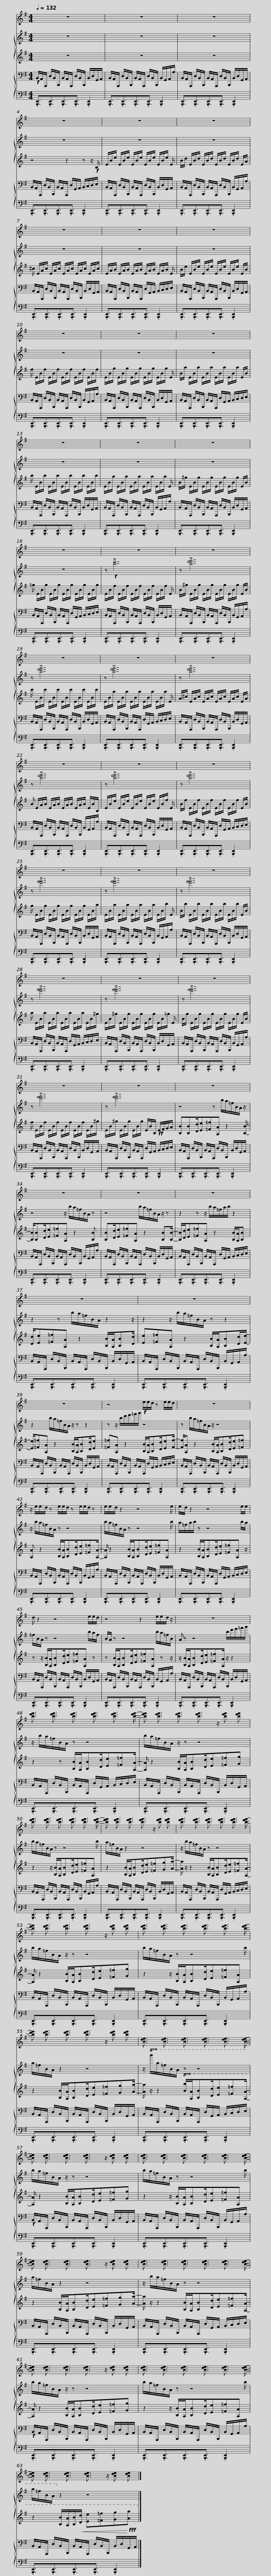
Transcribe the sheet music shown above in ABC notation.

X:1
%%score 1 { 2 | 3 } { 4 | 5 }
L:1/8
Q:1/4=132
M:4/4
I:linebreak $
K:G
V:1 treble
V:2 treble
V:3 treble
V:4 bass
V:5 bass
V:1
 z8 | z8 |$ z8 | z8 |$ z8 | %5
 z8 |$ z8 | z8 |$ z8 | z8 |$ %10
 z8 | z8 |$ z8 | z8 |$ z8 | %15
 z8 |$ z8 | z8 |$ z8 | z8 |$ %20
 z8 | z8 |$ z8 | z8 |$ z8 | %25
 z8 |$ z8 | z8 |$ z8 | z8 |$ %30
 z8 | z8 |$ z8 | z8 |$ z8 | %35
 z8 |$ z8 | z8 |$ z8 | z4!f! e/e/d/ z e/e/d/ |$ %40
 z8 | z/ e/e/d/ z e/e/d/ z e/e/d/ z |$ e/e/d/ z2 z4 e/ |e/d/ z2 z4 e/e/ |$ d/ z2 z4 e/e/d/ | %45
 z4 z2 e/e/d/ z/ |$ z8 | [bd'e']3/2 [bd'e']3/2 [bd'e']3/2 [bd'e']3/2 [bd'e']3/2 [bd'e']/- |$ [bd'e'] [bd'e']3/2 [bd'e']3/2 [bd'e']3/2 z/ [bd'e'] [bd'e'] | [bd'e']3/2 [bd'e']3/2 [bd'e']3/2 [bd'e']3/2 [bd'e']3/2 [bd'e']/- |$ %50
 [bd'e'] [bd'e']3/2 [bd'e']3/2 [bd'e']3/2 z/ [bd'e'] [bd'e'] | [bd'e']3/2 [bd'e']3/2 [bd'e']3/2 [bd'e']3/2 [bd'e']3/2 [bd'e']/- |$ [bd'e'] [bd'e']3/2 [bd'e']3/2 [bd'e']3/2 z/ [bd'e'] [bd'e'] | [bd'e']3/2 [bd'e']3/2 [bd'e']3/2 [bd'e']3/2 [bd'e']3/2 [bd'e']/- |$ [bd'e'] [bd'e']3/2 [bd'e']3/2 [bd'e']3/2 z/ [bd'e'] [bd'e'] | %55
 [Bde]3/2 [Bde]3/2 [Bde]3/2 [Bde]3/2 [Bde]3/2 [Bde]/- |$ [Bde] [Bde]3/2 [Bde]3/2 [Bde]3/2 z/ [Bde] [Bde] | [Bde]3/2 [Bde]3/2 [Bde]3/2 [Bde]3/2 [Bde]3/2 [Bde]/- |$ [Bde] [Bde]3/2 [Bde]3/2 [Bde]3/2 z/ [Bde] [Bde] | [Bde]3/2 [Bde]3/2 [Bde]3/2 [Bde]3/2 [Bde]3/2 [Bde]/- |$ %60
 [Bde] [Bde]3/2 [Bde]3/2 [Bde]3/2 z/ [Bde] [Bde] | [Bde]3/2 [Bde]3/2 [Bde]3/2 [Bde]3/2 [Bde]3/2 [Bde]/- |$ [Bde] [Bde]3/2 [Bde]3/2 [Bde]3/2 z/ [Bde] [Bde] |] %63
V:2
 z8 | z8 |$ z8 | z8 |$ z8 | %5
 z8 |$ z8 | z8 |$ z8 | z8 |$ %10
 z8 | z8 |$ z8 | z8 |$ z8 | %15
 z8 |$ z!f! !>![bd']7 | z !>![bd'e']7 |$ z !>![bd'e']7 | z !>![bd'e']7 |$ %20
 z !>![bd'e']7 | z !>![bd'e']7 |$ z !>![bd'e']7 | z !>![bd'e']7 |$ z !>![d'e'f']7 | %25
 z !>![d'e'f']7 |$ z !>![d'e'f']7 | z !>![d'e'f']7 |$ z !>![d'e'f']7 | z !>![d'e'f']7 |$ %30
 z !>![d'e'f']7 | z !>![d'e'f']7 |$ z4 z b/a/=f/B/A/ z/ | z4 z/ b/a/=f/B/A/ z |$ z4 b/a/=f/B/A/ z/ z | %35
 z2 z z/ b/a/=f/a/b/ z2 |$ z2 z b/a/=f/B/A/ z2 z/ | z2 z/ b/a/=f/B/A/ z z2 |$ z2 b/a/=f/B/A/ z/ z z2 | z z/ b/d'/e'/=f'/g'/ z4 |$ %40
 z b/a/=f/B/A/ z/ z4 | z/ b/a/=f/B/A/ z z4 |$ b/a/=f/B/A/ z z4 b/ |a/=f/a/b/ z z4 b/a/ |$ =f/B/A/ z z4 b/a/f/ | %45
B/A/ z z4 b/a/=f/B/ |$ A/ z z4 b/d'/e'/=f'/g'/ | z/ b/a/=f/B/A/ z z4 |$ b/a/=f/B/A/ z/ z z4 | b/a/=f/B/A/ z z4 b/ |$ %50
 a/=f/B/A/ z2 z4 | z/ b/a/=f/B/A/ z z4 |$ b/a/=f/B/A/ z/ z z4 | b/a/=f/B/A/ z z4 b/ |$ a/=f/B/A/ z2 z4 | %55
 z/!8va(! b'/a'/=f'/b/a/ z z4 |$ b'/a'/=f'/b/a/ z/ z z4 | b'/a'/=f'/b/a/ z z4 b'/ |$ a'/=f'/b/a/ z2 z4 | z/ b'/a'/=f'/b/a/ z z4 |$ %60
 b'/a'/=f'/b/a/ z/ z z4 | b'/a'/=f'/b/a/ z z4 b'/ |$ a'/=f'/b/a/!8va)! z2 z4 |] %63
V:3
 z8 | z8 |$ z8 | z4 z2 z z/!f! B,/ |$ E/B/e/ E/B/e/ E/B/e/ E/B/e/ E/B/e/ E/ | %5
B/d/ E/B/d/ E/B/d/ E/B/d/ E/B/d/ E/A/ |$ ^c/ E/A/c/ E/A/c/ E/A/c/ E/A/c/ E/A/c/ | E/A/B/ E/A/B/ E/A/B/ E/A/B/ E/A/B/ E/ |$ B/e/ E/B/e/ E/B/e/ E/B/e/ E/B/e/ E/B/ |f/ E/B/f/ E/B/f/ E/B/f/ E/B/f/ E/B/f/ |$ %10
 E/B/g/ E/B/g/ E/B/g/ E/B/g/ E/B/g/ E/ |B/a/ E/B/a/ E/B/a/ E/B/a/ E/B/a/ E/B/ |$ b/ E/B/b/ E/B/b/ E/B/b/ E/B/b/ E/B/b/ | E/B/a/ E/B/a/ E/B/a/ E/B/a/ E/B/a/ E/ |$ B/^g/ E/B/g/ E/B/g/ E/B/g/ E/B/g/ E/B/ | %15
=g/ E/B/g/ E/B/g/ E/B/g/ E/B/g/ E/B/g/ |$ E/B/f/ E/B/f/ E/B/f/ E/B/f/ E/B/f/ E/ |B/^g/ E/B/g/ E/B/g/ E/B/g/ E/B/g/ E/B/ |$ c'/ E/B/c'/ E/B/c'/ E/B/c'/ E/B/c'/ E/B/c'/ | E/B/a/ E/B/a/ E/B/a/ E/B/a/ E/B/a/ E/ |$ %20
 A/^c/ E/A/c/ E/A/c/ E/A/c/ E/A/c/ E/A/ |B/ E/A/B/ E/A/B/ E/A/B/ E/A/B/ E/B/B,/ |$ E/B/e/ E/B/e/ E/B/e/ E/B/e/ E/B/f/ E/ |B/f/ E/B/f/ E/B/f/ E/B/f/ E/B/f/ E/B/ |$ g/ E/B/g/ E/B/g/ E/B/g/ E/B/g/ E/B/a/ | %25
 E/B/a/ E/B/a/ E/B/a/ E/B/a/ E/B/b/ E/ |$ B/b/ E/B/b/ E/B/b/ E/B/b/ E/B/b/ E/B/ |a/ E/B/a/ E/B/a/ E/B/a/ E/B/a/ E/B/^g/ |$ E/B/^g/ E/B/g/ E/B/g/ E/B/g/ E/B/=g/ E/ |B/g/ E/B/g/ E/B/g/ E/B/g/ E/B/g/ E/B/ |$ %30
 f/ E/B/f/ E/B/f/ E/B/f/ E/B/f/ E/B/^g/ | E/B/^g/ E/B/g/ E/B/g/ E/B/B,/!ff! E/F/G/A/ |$ [B,B][B,B][Dd]/[Ee][=F=f][A,A] z2 [B,B]/- | [B,B]/[B,B][Dd]/[Ee][=F=f][A,A] z2 [B,B] |$ [B,B][Dd]/[Ee][=F=f][A,A] z2 [B,B][B,B]/- | %35
[B,B]/[Dd]/[Ee][=F=f][A,A] z2 [B,B]/[A,A]/[B,B] |$ [Dd]/[Ee][=F=f][A,A] z2 [B,B]/[A,A]/[B,B][Dd]/ |[Ee][=F=f][A,A] z2 [B,B]/[A,A]/[B,B][Dd]/[Ee]/- |$ [Ee]/[=F=f][A,A] z2 [B,B]/[A,A]/[B,B][Dd]/[Ee] |[=F=f][A,A] z2 [B,B]/[A,A]/[B,B][Dd]/[Ee][Ff]/- |$ %40
 [Ff]/[A,A] z2 [B,B]/[A,A]/[B,B][Dd]/[Ee][=F=f] |[A,A] z2 [B,B]/[A,A]/[B,B][Dd]/[Ee][=F=f][A,A]/- |$ [A,A]/ z2 [B,B]/[A,A]/[B,B][Dd]/[Ee][=F=f][A,A] | z2 [B,B]/[A,A]/[B,B][Dd]/[Ee][=F=f][A,A] z/ |$ z z/ [B,B]/[A,A]/[B,B][Dd]/[Ee][=F=f][A,A] z | %45
 z [B,B]/[A,A]/[B,B][Dd]/[Ee][=F=f][A,A] z z/ |$ z/ [B,B]/[A,A]/[B,B][Dd]/[Ee][=F=f][A,A]/ z/ z2 | z2 z [B,B]/[A,A]/[B,B][Dd]/[Ee][=F=f][A,A]/- |$ [A,A]/ z2 [B,B]/[A,A]/[B,B][Dd]/[Ee][=F=f][Gg] | z2 z/ [B,B]/[A,A]/[B,B][Dd]/[Ee][=F=f][A,A] |$ %50
 z2 [B,B]/[A,A]/[B,B][Dd]/[Ee][=F=f][Gg][Aa]/- |[Aa]/ z/ z2 [B,B]/[A,A]/[B,B][Dd]/[Ee][=F=f][A,A]/- |$ [A,A]/ z2 [B,B]/[A,A]/[B,B][Dd]/[Ee][=F=f][Gg] | z2 z/ [B,B]/[A,A]/[B,B][Dd]/[Ee][=F=f][A,A] |$ z2 [B,B]/[A,A]/[B,B][Dd]/[Ee][=F=f][Gg][Aa]/- | %55
[Aa]/ z/ z2!8va(! [Bb]/[Aa]/[Bb][dd']/[ee'][=f=f'][Aa]/- |$ [Aa]/ z2 [Bb]/[Aa]/[Bb][dd']/[ee'][=f=f'][gg'] | z2 z/ [Bb]/[Aa]/[Bb][dd']/[ee'][=f=f'][Aa] |$ z2 [Bb]/[Aa]/[Bb][dd']/[ee'][=f=f'][gg'][aa']/- |[aa']/ z/ z2 [Bb]/[Aa]/[Bb][dd']/[ee'][=f=f'][Aa]/- |$ %60
 [Aa]/ z2 [Bb]/[Aa]/[Bb][dd']/[ee'][=f=f'][gg'] | z2 z/ [Bb]/[Aa]/[Bb][dd']/[ee'][=f=f'][Aa] |$ z2 [Bb]/[Aa]/[Bb]/!<(![dd']/ [ee'][=f=f'][gg']!<)!!fff![aa']!8va)! |] %63
V:4
!f! B,,/A,,/A,,,/ D,/B,,/B,,,/ B,,/A,,/A,,,/ D,/B,,/B,,,/ B,,/D,/G,,/A,,/ | B,,/A,,/A,,,/ D,/B,,/B,,,/ B,,/A,,/A,,,/ D,/B,,/B,,,/ B,,/G,,/A,,/A,/ |$ B,,/A,,/A,,,/ D,/B,,/B,,,/ B,,/A,,/A,,,/ D,/B,,/B,,,/ B,,/D,/G,,/A,,/ | B,,/A,,/A,,,/ D,/B,,/B,,,/ B,,/A,,/A,,,/ D,/G,,/A,,/ B,,/C,/D,/E,/ |$ B,,/A,,/A,,,/ D,/B,,/B,,,/ B,,/A,,/A,,,/ D,/B,,/B,,,/ B,,/D,/G,,/A,,/ | %5
 B,,/A,,/A,,,/ D,/B,,/B,,,/ B,,/A,,/A,,,/ D,/B,,/B,,,/ B,,/G,,/A,,/A,/ |$ B,,/A,,/A,,,/ D,/B,,/B,,,/ B,,/A,,/A,,,/ D,/B,,/B,,,/ B,,/D,/G,,/A,,/ | B,,/A,,/A,,,/ D,/B,,/B,,,/ B,,/A,,/A,,,/ D,/G,,/A,,/ B,,/C,/D,/E,/ |$ B,,/A,,/A,,,/ D,/B,,/B,,,/ B,,/A,,/A,,,/ D,/B,,/B,,,/ B,,/D,/G,,/A,,/ | B,,/A,,/A,,,/ D,/B,,/B,,,/ B,,/A,,/A,,,/ D,/B,,/B,,,/ B,,/G,,/A,,/A,/ |$ %10
 B,,/A,,/A,,,/ D,/B,,/B,,,/ B,,/A,,/A,,,/ D,/B,,/B,,,/ B,,/D,/G,,/A,,/ | B,,/A,,/A,,,/ D,/B,,/B,,,/ B,,/A,,/A,,,/ D,/G,,/A,,/ B,,/C,/D,/E,/ |$ B,,/A,,/A,,,/ D,/B,,/B,,,/ B,,/A,,/A,,,/ D,/B,,/B,,,/ B,,/D,/G,,/A,,/ | B,,/A,,/A,,,/ D,/B,,/B,,,/ B,,/A,,/A,,,/ D,/B,,/B,,,/ B,,/G,,/A,,/A,/ |$ B,,/A,,/A,,,/ D,/B,,/B,,,/ B,,/A,,/A,,,/ D,/B,,/B,,,/ B,,/D,/G,,/A,,/ | %15
 B,,/A,,/A,,,/ D,/B,,/B,,,/ B,,/A,,/A,,,/ D,/G,,/A,,/ B,,/C,/D,/E,/ |$ B,,/A,,/A,,,/ D,/B,,/B,,,/ B,,/A,,/A,,,/ D,/B,,/B,,,/ B,,/D,/G,,/A,,/ | B,,/A,,/A,,,/ D,/B,,/B,,,/ B,,/A,,/A,,,/ D,/B,,/B,,,/ B,,/G,,/A,,/A,/ |$ B,,/A,,/A,,,/ D,/B,,/B,,,/ B,,/A,,/A,,,/ D,/B,,/B,,,/ B,,/D,/G,,/A,,/ | B,,/A,,/A,,,/ D,/B,,/B,,,/ B,,/A,,/A,,,/ D,/G,,/A,,/ B,,/C,/D,/E,/ |$ %20
 B,,/A,,/A,,,/ D,/B,,/B,,,/ B,,/A,,/A,,,/ D,/B,,/B,,,/ B,,/D,/G,,/A,,/ | B,,/A,,/A,,,/ D,/B,,/B,,,/ B,,/A,,/A,,,/ D,/B,,/B,,,/ B,,/G,,/A,,/A,/ |$ B,,/A,,/A,,,/ D,/B,,/B,,,/ B,,/A,,/A,,,/ D,/B,,/B,,,/ B,,/D,/G,,/A,,/ | B,,/A,,/A,,,/ D,/B,,/B,,,/ B,,/A,,/A,,,/ D,/G,,/A,,/ B,,/C,/D,/E,/ |$ B,,/A,,/A,,,/ D,/B,,/B,,,/ B,,/A,,/A,,,/ D,/B,,/B,,,/ B,,/D,/G,,/A,,/ | %25
 B,,/A,,/A,,,/ D,/B,,/B,,,/ B,,/A,,/A,,,/ D,/B,,/B,,,/ B,,/G,,/A,,/A,/ |$ B,,/A,,/A,,,/ D,/B,,/B,,,/ B,,/A,,/A,,,/ D,/B,,/B,,,/ B,,/D,/G,,/A,,/ | B,,/A,,/A,,,/ D,/B,,/B,,,/ B,,/A,,/A,,,/ D,/G,,/A,,/ B,,/C,/D,/E,/ |$ B,,/A,,/A,,,/ D,/B,,/B,,,/ B,,/A,,/A,,,/ D,/B,,/B,,,/ B,,/D,/G,,/A,,/ | B,,/A,,/A,,,/ D,/B,,/B,,,/ B,,/A,,/A,,,/ D,/B,,/B,,,/ B,,/G,,/A,,/A,/ |$ %30
 B,,/A,,/A,,,/ D,/B,,/B,,,/ B,,/A,,/A,,,/ D,/B,,/B,,,/ B,,/D,/G,,/A,,/ | B,,/A,,/A,,,/ D,/B,,/B,,,/ B,,/A,,/A,,,/ D,/G,,/A,,/ B,,/C,/D,/E,/ |$ B,,/A,,/A,,,/ D,/B,,/B,,,/ B,,/A,,/A,,,/ D,/B,,/B,,,/ B,,/D,/G,,/A,,/ | B,,/A,,/A,,,/ D,/B,,/B,,,/ B,,/A,,/A,,,/ D,/B,,/B,,,/ B,,/G,,/A,,/A,/ |$ B,,/A,,/A,,,/ D,/B,,/B,,,/ B,,/A,,/A,,,/ D,/B,,/B,,,/ B,,/D,/G,,/A,,/ | %35
 B,,/A,,/A,,,/ D,/B,,/B,,,/ B,,/A,,/A,,,/ D,/G,,/A,,/ B,,/C,/D,/E,/ |$ B,,/A,,/A,,,/ D,/B,,/B,,,/ B,,/A,,/A,,,/ D,/B,,/B,,,/ B,,/D,/G,,/A,,/ | B,,/A,,/A,,,/ D,/B,,/B,,,/ B,,/A,,/A,,,/ D,/B,,/B,,,/ B,,/G,,/A,,/A,/ |$ B,,/A,,/A,,,/ D,/B,,/B,,,/ B,,/A,,/A,,,/ D,/B,,/B,,,/ B,,/D,/G,,/A,,/ | B,,/A,,/A,,,/ D,/B,,/B,,,/ B,,/A,,/A,,,/ D,/G,,/A,,/ B,,/C,/D,/E,/ |$ %40
 B,,/A,,/A,,,/ D,/B,,/B,,,/ B,,/A,,/A,,,/ D,/B,,/B,,,/ B,,/D,/G,,/A,,/ | B,,/A,,/A,,,/ D,/B,,/B,,,/ B,,/A,,/A,,,/ D,/B,,/B,,,/ B,,/G,,/A,,/A,/ |$ B,,/A,,/A,,,/ D,/B,,/B,,,/ B,,/A,,/A,,,/ D,/B,,/B,,,/ B,,/D,/G,,/A,,/ | B,,/A,,/A,,,/ D,/B,,/B,,,/ B,,/A,,/A,,,/ D,/G,,/A,,/ B,,/C,/D,/E,/ |$ B,,/A,,/A,,,/ D,/B,,/B,,,/ B,,/A,,/A,,,/ D,/B,,/B,,,/ B,,/D,/G,,/A,,/ | %45
 B,,/A,,/A,,,/ D,/B,,/B,,,/ B,,/A,,/A,,,/ D,/B,,/B,,,/ B,,/G,,/A,,/A,/ |$ B,,/A,,/A,,,/ D,/B,,/B,,,/ B,,/A,,/A,,,/ D,/B,,/B,,,/ B,,/D,/G,,/A,,/ | B,,/A,,/A,,,/ D,/B,,/B,,,/ B,,/A,,/A,,,/ D,/G,,/A,,/ B,,/C,/D,/E,/ |$ B,,/A,,/A,,,/ D,/B,,/B,,,/ B,,/A,,/A,,,/ D,/B,,/B,,,/ B,,/D,/G,,/A,,/ | B,,/A,,/A,,,/ D,/B,,/B,,,/ B,,/A,,/A,,,/ D,/B,,/B,,,/ B,,/G,,/A,,/A,/ |$ %50
 B,,/A,,/A,,,/ D,/B,,/B,,,/ B,,/A,,/A,,,/ D,/B,,/B,,,/ B,,/D,/G,,/A,,/ | B,,/A,,/A,,,/ D,/B,,/B,,,/ B,,/A,,/A,,,/ D,/G,,/A,,/ B,,/C,/D,/E,/ |$ B,,/A,,/A,,,/ D,/B,,/B,,,/ B,,/A,,/A,,,/ D,/B,,/B,,,/ B,,/D,/G,,/A,,/ | B,,/A,,/A,,,/ D,/B,,/B,,,/ B,,/A,,/A,,,/ D,/B,,/B,,,/ B,,/G,,/A,,/A,/ |$ B,,/A,,/A,,,/ D,/B,,/B,,,/ B,,/A,,/A,,,/ D,/B,,/B,,,/ B,,/D,/G,,/A,,/ | %55
 B,,/A,,/A,,,/ D,/B,,/B,,,/ B,,/A,,/A,,,/ D,/G,,/A,,/ B,,/C,/D,/E,/ |$!f! B,,/A,,/A,,,/ D,/B,,/B,,,/ B,,/A,,/A,,,/ D,/B,,/B,,,/ B,,/D,/G,,/A,,/ | B,,/A,,/A,,,/ D,/B,,/B,,,/ B,,/A,,/A,,,/ D,/B,,/B,,,/ B,,/G,,/A,,/A,/ |$ B,,/A,,/A,,,/ D,/B,,/B,,,/ B,,/A,,/A,,,/ D,/B,,/B,,,/ B,,/D,/G,,/A,,/ | B,,/A,,/A,,,/ D,/B,,/B,,,/ B,,/A,,/A,,,/ D,/G,,/A,,/ B,,/C,/D,/E,/ |$ %60
!f! B,,/A,,/A,,,/ D,/B,,/B,,,/ B,,/A,,/A,,,/ D,/B,,/B,,,/ B,,/D,/G,,/A,,/ | B,,/A,,/A,,,/ D,/B,,/B,,,/ B,,/A,,/A,,,/ D,/B,,/B,,,/ B,,/G,,/A,,/A,/ |$ B,,/A,,/A,,,/ D,/B,,/B,,,/ B,,/A,,/A,,,/ D,/B,,/B,,,/ B,,/D,/G,,/A,,/ |] %63
V:5
 .[B,,,E,,]3/2.[B,,,E,,]3/2.[B,,,E,,]3/2.[B,,,E,,]3/2 .[B,,,E,,]2 | .[B,,,E,,]3/2.[B,,,E,,]3/2.[B,,,E,,]3/2.[B,,,E,,]3/2 .[B,,,E,,]2 |$ .[B,,,E,,]3/2.[B,,,E,,]3/2.[B,,,E,,]3/2.[B,,,E,,]3/2 .[B,,,E,,]2 | .[B,,,E,,]3/2.[B,,,E,,]3/2.[B,,,E,,]3/2.[B,,,E,,]3/2 .[B,,,E,,]2 |$ .[B,,,E,,]3/2.[B,,,E,,]3/2.[B,,,E,,]3/2.[B,,,E,,]3/2 .[B,,,E,,]2 | %5
 .[B,,,E,,]3/2.[B,,,E,,]3/2.[B,,,E,,]3/2.[B,,,E,,]3/2 .[B,,,E,,]2 |$ .[B,,,E,,]3/2.[B,,,E,,]3/2.[B,,,E,,]3/2.[B,,,E,,]3/2 .[B,,,E,,]2 | .[B,,,E,,]3/2.[B,,,E,,]3/2.[B,,,E,,]3/2.[B,,,E,,]3/2 .[B,,,E,,]2 |$ .[B,,,E,,]3/2.[B,,,E,,]3/2.[B,,,E,,]3/2.[B,,,E,,]3/2 .[B,,,E,,]2 | .[B,,,E,,]3/2.[B,,,E,,]3/2.[B,,,E,,]3/2.[B,,,E,,]3/2 .[B,,,E,,]2 |$ %10
 .[B,,,E,,]3/2.[B,,,E,,]3/2.[B,,,E,,]3/2.[B,,,E,,]3/2 .[B,,,E,,]2 | .[B,,,E,,]3/2.[B,,,E,,]3/2.[B,,,E,,]3/2.[B,,,E,,]3/2 .[B,,,E,,]2 |$ .[B,,,E,,]3/2.[B,,,E,,]3/2.[B,,,E,,]3/2.[B,,,E,,]3/2 .[B,,,E,,]2 | .[B,,,E,,]3/2.[B,,,E,,]3/2.[B,,,E,,]3/2.[B,,,E,,]3/2 .[B,,,E,,]2 |$ .[B,,,E,,]3/2.[B,,,E,,]3/2.[B,,,E,,]3/2.[B,,,E,,]3/2 .[B,,,E,,]2 | %15
 .[B,,,E,,]3/2.[B,,,E,,]3/2.[B,,,E,,]3/2.[B,,,E,,]3/2 .[B,,,E,,]2 |$ .[B,,,E,,]3/2.[B,,,E,,]3/2.[B,,,E,,]3/2.[B,,,E,,]3/2 .[B,,,E,,]2 | .[B,,,E,,]3/2.[B,,,E,,]3/2.[B,,,E,,]3/2.[B,,,E,,]3/2 .[B,,,E,,]2 |$ .[B,,,E,,]3/2.[B,,,E,,]3/2.[B,,,E,,]3/2.[B,,,E,,]3/2 .[B,,,E,,]2 | .[B,,,E,,]3/2.[B,,,E,,]3/2.[B,,,E,,]3/2.[B,,,E,,]3/2 .[B,,,E,,]2 |$ %20
 .[B,,,E,,]3/2.[B,,,E,,]3/2.[B,,,E,,]3/2.[B,,,E,,]3/2 .[B,,,E,,]2 | .[B,,,E,,]3/2.[B,,,E,,]3/2.[B,,,E,,]3/2.[B,,,E,,]3/2 .[B,,,E,,]2 |$ .[B,,,E,,]3/2.[B,,,E,,]3/2.[B,,,E,,]3/2.[B,,,E,,]3/2 .[B,,,E,,]2 | .[B,,,E,,]3/2.[B,,,E,,]3/2.[B,,,E,,]3/2.[B,,,E,,]3/2 .[B,,,E,,]2 |$ .[B,,,E,,]3/2.[B,,,E,,]3/2.[B,,,E,,]3/2.[B,,,E,,]3/2 .[B,,,E,,]2 | %25
 .[B,,,E,,]3/2.[B,,,E,,]3/2.[B,,,E,,]3/2.[B,,,E,,]3/2 .[B,,,E,,]2 |$ .[B,,,E,,]3/2.[B,,,E,,]3/2.[B,,,E,,]3/2.[B,,,E,,]3/2 .[B,,,E,,]2 | .[B,,,E,,]3/2.[B,,,E,,]3/2.[B,,,E,,]3/2.[B,,,E,,]3/2 .[B,,,E,,]2 |$ .[B,,,E,,]3/2.[B,,,E,,]3/2.[B,,,E,,]3/2.[B,,,E,,]3/2 .[B,,,E,,]2 | .[B,,,E,,]3/2.[B,,,E,,]3/2.[B,,,E,,]3/2.[B,,,E,,]3/2 .[B,,,E,,]2 |$ %30
 .[B,,,E,,]3/2.[B,,,E,,]3/2.[B,,,E,,]3/2.[B,,,E,,]3/2 .[B,,,E,,]2 | .[B,,,E,,]3/2.[B,,,E,,]3/2.[B,,,E,,]3/2.[B,,,E,,]3/2 .[B,,,E,,]2 |$ .[B,,,E,,]3/2.[B,,,E,,]3/2.[B,,,E,,]3/2.[B,,,E,,]3/2 .[B,,,E,,]2 | .[B,,,E,,]3/2.[B,,,E,,]3/2.[B,,,E,,]3/2.[B,,,E,,]3/2 .[B,,,E,,]2 |$ .[B,,,E,,]3/2.[B,,,E,,]3/2.[B,,,E,,]3/2.[B,,,E,,]3/2 .[B,,,E,,]2 | %35
 .[B,,,E,,]3/2.[B,,,E,,]3/2.[B,,,E,,]3/2.[B,,,E,,]3/2 .[B,,,E,,]2 |$ .[B,,,E,,]3/2.[B,,,E,,]3/2.[B,,,E,,]3/2.[B,,,E,,]3/2 .[B,,,E,,]2 | .[B,,,E,,]3/2.[B,,,E,,]3/2.[B,,,E,,]3/2.[B,,,E,,]3/2 .[B,,,E,,]2 |$ .[B,,,E,,]3/2.[B,,,E,,]3/2.[B,,,E,,]3/2.[B,,,E,,]3/2 .[B,,,E,,]2 | .[B,,,E,,]3/2.[B,,,E,,]3/2.[B,,,E,,]3/2.[B,,,E,,]3/2 .[B,,,E,,]2 |$ %40
 .[B,,,E,,]3/2.[B,,,E,,]3/2.[B,,,E,,]3/2.[B,,,E,,]3/2 .[B,,,E,,]2 | .[B,,,E,,]3/2.[B,,,E,,]3/2.[B,,,E,,]3/2.[B,,,E,,]3/2 .[B,,,E,,]2 |$ .[B,,,E,,]3/2.[B,,,E,,]3/2.[B,,,E,,]3/2.[B,,,E,,]3/2 .[B,,,E,,]2 | .[B,,,E,,]3/2.[B,,,E,,]3/2.[B,,,E,,]3/2.[B,,,E,,]3/2 .[B,,,E,,]2 |$ .[B,,,E,,]3/2.[B,,,E,,]3/2.[B,,,E,,]3/2.[B,,,E,,]3/2 .[B,,,E,,]2 | %45
 .[B,,,E,,]3/2.[B,,,E,,]3/2.[B,,,E,,]3/2.[B,,,E,,]3/2 .[B,,,E,,]2 |$ .[B,,,E,,]3/2.[B,,,E,,]3/2.[B,,,E,,]3/2.[B,,,E,,]3/2 .[B,,,E,,]2 | .[B,,,E,,]3/2.[B,,,E,,]3/2.[B,,,E,,]3/2.[B,,,E,,]3/2 .[B,,,E,,]2 |$ .[B,,,E,,]3/2.[B,,,E,,]3/2.[B,,,E,,]3/2.[B,,,E,,]3/2 .[B,,,E,,]2 | .[B,,,E,,]3/2.[B,,,E,,]3/2.[B,,,E,,]3/2.[B,,,E,,]3/2 .[B,,,E,,]2 |$ %50
 .[B,,,E,,]3/2.[B,,,E,,]3/2.[B,,,E,,]3/2.[B,,,E,,]3/2 .[B,,,E,,]2 | .[B,,,E,,]3/2.[B,,,E,,]3/2.[B,,,E,,]3/2.[B,,,E,,]3/2 .[B,,,E,,]2 |$ .[B,,,E,,]3/2.[B,,,E,,]3/2.[B,,,E,,]3/2.[B,,,E,,]3/2 .[B,,,E,,]2 | .[B,,,E,,]3/2.[B,,,E,,]3/2.[B,,,E,,]3/2.[B,,,E,,]3/2 .[B,,,E,,]2 |$ .[B,,,E,,]3/2.[B,,,E,,]3/2.[B,,,E,,]3/2.[B,,,E,,]3/2 .[B,,,E,,]2 | %55
 .[B,,,E,,]3/2.[B,,,E,,]3/2.[B,,,E,,]3/2.[B,,,E,,]3/2 .[B,,,E,,]2 |$ .[B,,,E,,]3/2.[B,,,E,,]3/2.[B,,,E,,]3/2.[B,,,E,,]3/2 .[B,,,E,,]2 | .[B,,,E,,]3/2.[B,,,E,,]3/2.[B,,,E,,]3/2.[B,,,E,,]3/2 .[B,,,E,,]2 |$ .[B,,,E,,]3/2.[B,,,E,,]3/2.[B,,,E,,]3/2.[B,,,E,,]3/2 .[B,,,E,,]2 | .[B,,,E,,]3/2.[B,,,E,,]3/2.[B,,,E,,]3/2.[B,,,E,,]3/2 .[B,,,E,,]2 |$ %60
 .[B,,,E,,]3/2.[B,,,E,,]3/2.[B,,,E,,]3/2.[B,,,E,,]3/2 .[B,,,E,,]2 | .[B,,,E,,]3/2.[B,,,E,,]3/2.[B,,,E,,]3/2.[B,,,E,,]3/2 .[B,,,E,,]2 |$ .[B,,,E,,]3/2.[B,,,E,,]3/2.[B,,,E,,]3/2.[B,,,E,,]3/2 .[B,,,E,,]2 |] %63
